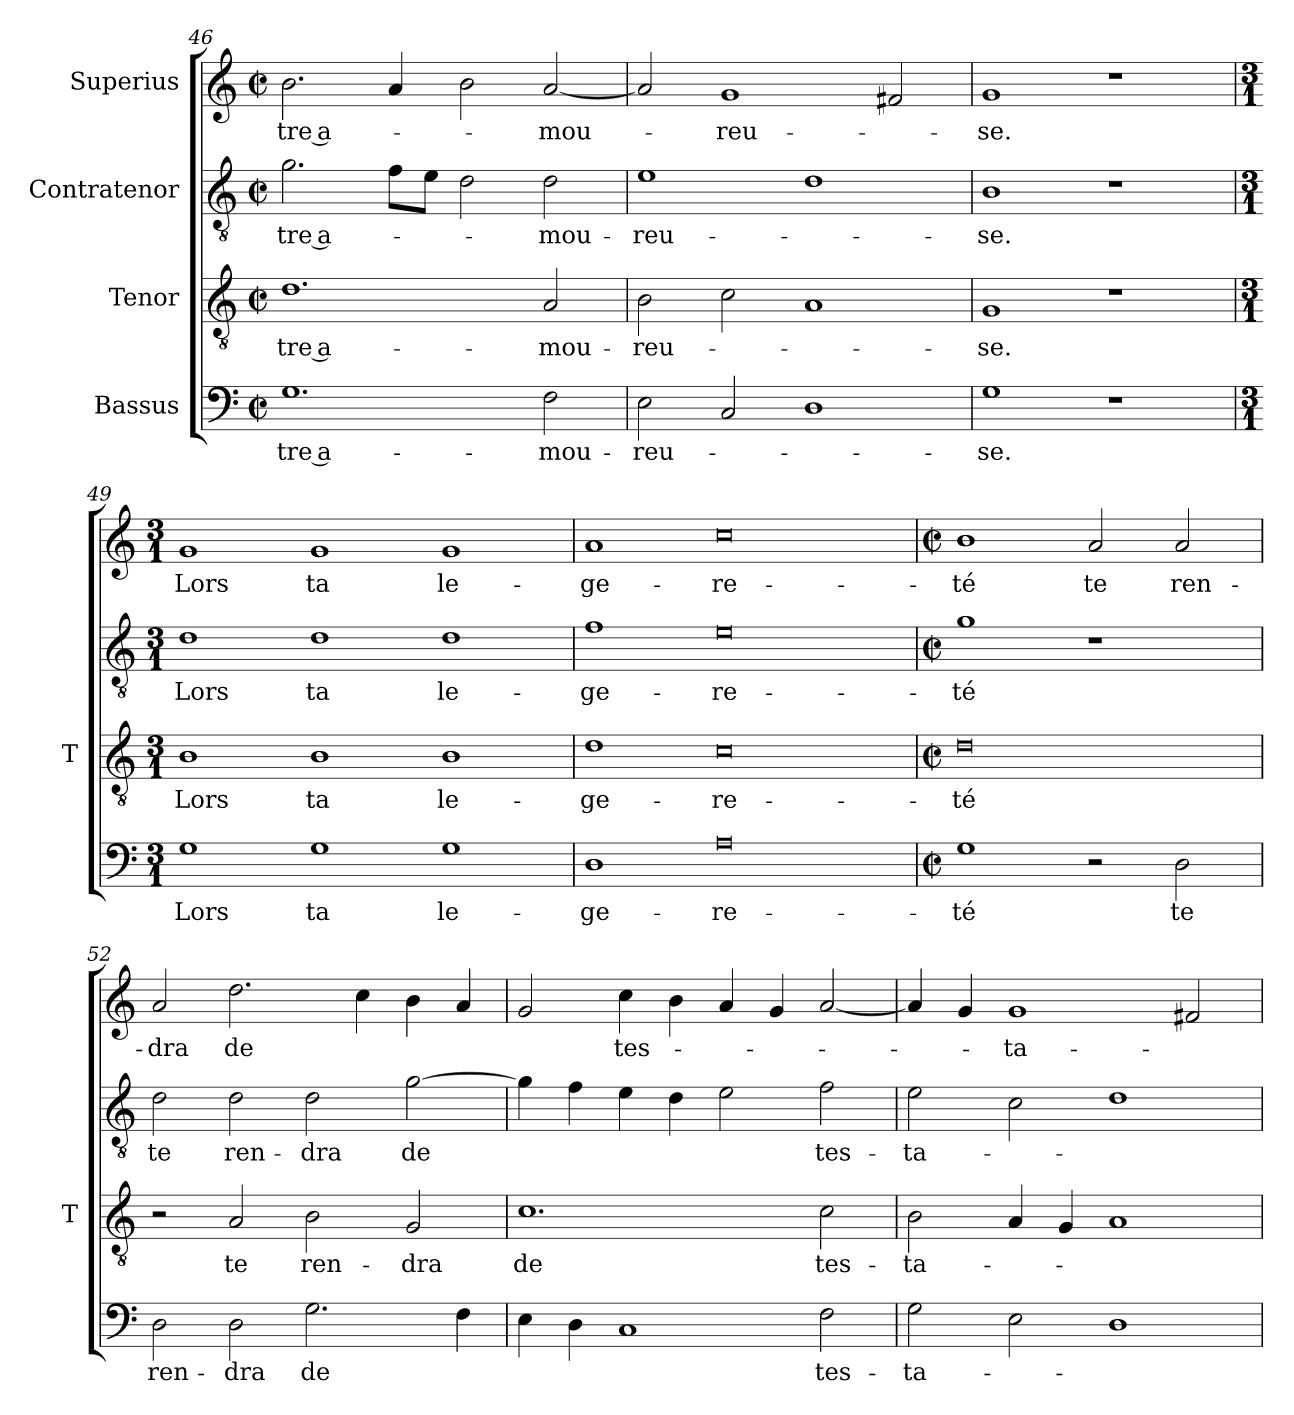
**kern	**text	**kern	**text	**kern	**text	**kern	**text
*part4	*part4	*part3	*part3	*part2	*part2	*part1	*part1
*staff4	*staff4	*staff3	*staff3	*staff2	*staff2	*staff1	*staff1
*I"Bassus	*	*I"Tenor	*	*I"Contratenor	*	*I"Superius	*
*	*	*I'T	*	*	*	*	*
*clefF4	*	*clefGv2	*	*clefGv2	*	*clefG2	*
*k[]	*	*k[]	*	*k[]	*	*k[]	*
*C:	*	*C:	*	*C:	*	*C:	*
*M2/2	*	*M2/2	*	*M2/2	*	*M2/2	*
*met(c|)	*	*met(c|)	*	*met(c|)	*	*met(c|)	*
=46	=46	=46	=46	=46	=46	=46	=46
1.G	tre a-	1.d	tre a-	2.g	tre a-	2.b	tre a-
.	.	.	.	8fL	.	4a	.
.	.	.	.	8eJ	.	.	.
.	.	.	.	2d	.	2b	.
2F	mou-	2A	mou-	2d	mou-	[2a	mou-
!!LO:LB:g=z
=47	=47	=47	=47	=47	=47	=47	=47
2E	reu-	2B	reu-	1e	reu-	2a]	.
2C	.	2c	.	.	.	1g	reu-
1D	.	1A	.	1d	.	.	.
.	.	.	.	.	.	2f#X	.
=48	=48	=48	=48	=48	=48	=48	=48
1G	-se.	1G	-se.	1B	-se.	1g	-se.
1r	.	1r	.	1r	.	1r	.
=49	=49	=49	=49	=49	=49	=49	=49
*M3/1	*	*M3/1	*	*M3/1	*	*M3/1	*
1G	-Lors	1B	-Lors	1d	-Lors	1g	-Lors
1G	-ta	1B	-ta	1d	-ta	1g	-ta
1G	le-	1B	le-	1d	le-	1g	le-
=50	=50	=50	=50	=50	=50	=50	=50
1D	ge-	1d	ge-	1f	ge-	1a	ge-
0A	re-	0c	re-	0e	re-	0cc	re-
=51	=51	=51	=51	=51	=51	=51	=51
*M2/2	*	*M2/2	*	*M2/2	*	*M2/2	*
*met(c|)	*	*met(c|)	*	*met(c|)	*	*met(c|)	*
1G	-té	0d	-té	1g	-té	1b	-té
2r	.	.	.	1r	.	2a	-te
2D	-te	.	.	.	.	2a	ren-
=52	=52	=52	=52	=52	=52	=52	=52
2D	ren-	2r	.	2d	-te	2a	-dra
2D	-dra	2A	-te	2d	ren-	2.dd	-de
2.G	-de	2B	ren-	2d	-dra	.	.
.	.	.	.	.	.	4cc	.
.	.	2G	-dra	[2g	-de	4b	.
4F	.	.	.	.	.	4a	.
!!LO:LB:g=z
=53	=53	=53	=53	=53	=53	=53	=53
4E	.	1.c	-de	4g]	.	2g	.
4D	.	.	.	4f	.	.	.
1C	.	.	.	4e	.	4cc	tes-
.	.	.	.	4d	.	4b	.
.	.	.	.	2e	.	4a	.
.	.	.	.	.	.	4g	.
2F	tes-	2c	tes-	2f	tes-	[2a	.
=54	=54	=54	=54	=54	=54	=54	=54
2G	ta-	2B	ta-	2e	ta-	4a]	.
.	.	.	.	.	.	4g	.
2E	.	4A	.	2c	.	1g	ta-
.	.	4G	.	.	.	.	.
1D	.	1A	.	1d	.	.	.
.	.	.	.	.	.	2f#X	.
=	=	=	=	=	=	=	=
*-	*-	*-	*-	*-	*-	*-	*-
